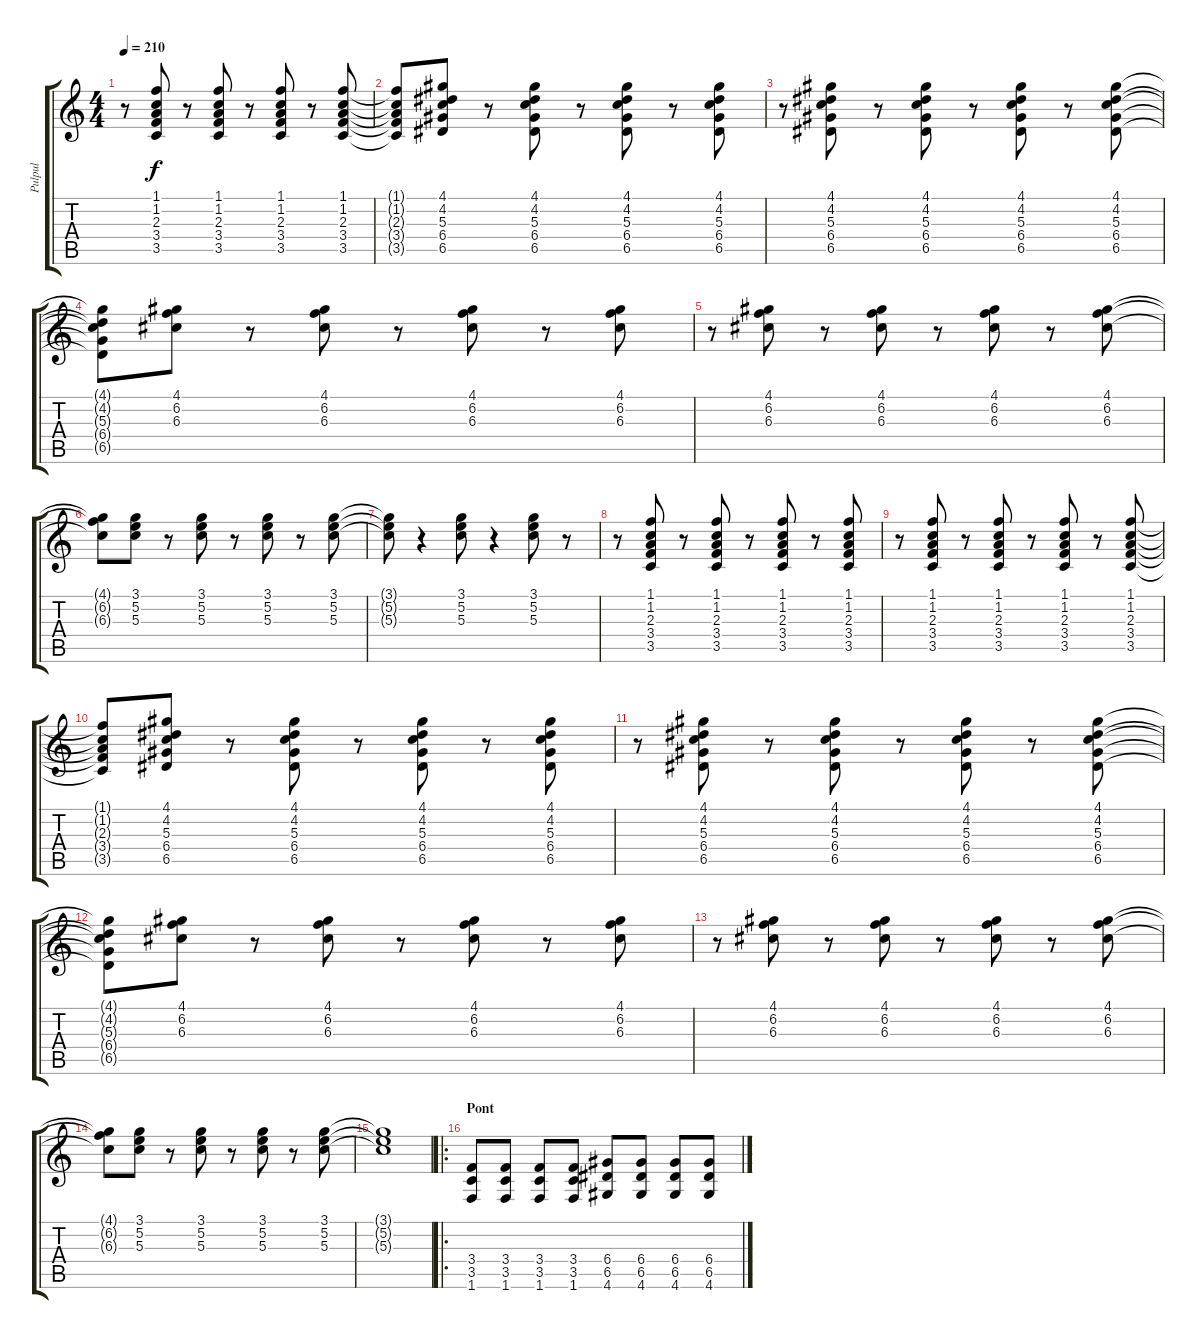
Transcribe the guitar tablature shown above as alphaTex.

\track ("Pulpul" "Pulpul") {instrument electricguitarmuted}
\staff {score tabs}
\tuning (E4 B3 G3 D3 A2 E2) {hide}
\ts (4 4)
\tempo 210
\clef g2
\ks c
r.8{dy f} (1.1 1.2 2.3 3.4 3.5).8 r.8 (1.1 1.2 2.3 3.4 3.5).8 r.8 (1.1 1.2 2.3 3.4 3.5).8 r.8 (1.1 1.2 2.3 3.4 3.5).8 |
(1.1{t} 1.2{t} 2.3{t} 3.4{t} 3.5{t}).8 (4.1 4.2 5.3 6.4 6.5).8 r.8 (4.1 4.2 5.3 6.4 6.5).8 r.8 (4.1 4.2 5.3 6.4 6.5).8 r.8 (4.1 4.2 5.3 6.4 6.5).8 |
r.8 (4.1 4.2 5.3 6.4 6.5).8 r.8 (4.1 4.2 5.3 6.4 6.5).8 r.8 (4.1 4.2 5.3 6.4 6.5).8 r.8 (4.1 4.2 5.3 6.4 6.5).8 |
(4.1{t} 4.2{t} 5.3{t} 6.4{t} 6.5{t}).8 (4.1 6.2 6.3).8 r.8 (4.1 6.2 6.3).8 r.8 (4.1 6.2 6.3).8 r.8 (4.1 6.2 6.3).8 |
r.8 (4.1 6.2 6.3).8 r.8 (4.1 6.2 6.3).8 r.8 (4.1 6.2 6.3).8 r.8 (4.1 6.2 6.3).8 |
(4.1{t} 6.2{t} 6.3{t}).8 (3.1 5.2 5.3).8 r.8 (3.1 5.2 5.3).8 r.8 (3.1 5.2 5.3).8 r.8 (3.1 5.2 5.3).8 |
(3.1{t} 5.2{t} 5.3{t}).8 r.4 (3.1 5.2 5.3).8 r.4 (3.1 5.2 5.3).8 r.8 |
r.8 (1.1 1.2 2.3 3.4 3.5).8 r.8 (1.1 1.2 2.3 3.4 3.5).8 r.8 (1.1 1.2 2.3 3.4 3.5).8 r.8 (1.1 1.2 2.3 3.4 3.5).8 |
r.8 (1.1 1.2 2.3 3.4 3.5).8 r.8 (1.1 1.2 2.3 3.4 3.5).8 r.8 (1.1 1.2 2.3 3.4 3.5).8 r.8 (1.1 1.2 2.3 3.4 3.5).8 |
(1.1{t} 1.2{t} 2.3{t} 3.4{t} 3.5{t}).8 (4.1 4.2 5.3 6.4 6.5).8 r.8 (4.1 4.2 5.3 6.4 6.5).8 r.8 (4.1 4.2 5.3 6.4 6.5).8 r.8 (4.1 4.2 5.3 6.4 6.5).8 |
r.8 (4.1 4.2 5.3 6.4 6.5).8 r.8 (4.1 4.2 5.3 6.4 6.5).8 r.8 (4.1 4.2 5.3 6.4 6.5).8 r.8 (4.1 4.2 5.3 6.4 6.5).8 |
(4.1{t} 4.2{t} 5.3{t} 6.4{t} 6.5{t}).8 (4.1 6.2 6.3).8 r.8 (4.1 6.2 6.3).8 r.8 (4.1 6.2 6.3).8 r.8 (4.1 6.2 6.3).8 |
r.8 (4.1 6.2 6.3).8 r.8 (4.1 6.2 6.3).8 r.8 (4.1 6.2 6.3).8 r.8 (4.1 6.2 6.3).8 |
(4.1{t} 6.2{t} 6.3{t}).8 (3.1 5.2 5.3).8 r.8 (3.1 5.2 5.3).8 r.8 (3.1 5.2 5.3).8 r.8 (3.1 5.2 5.3).8 |
(3.1{t} 5.2{t} 5.3{t}).1 |
\ro
\section ("" "Pont")
(3.4 3.5 1.6).8{instrument distortionguitar} (3.4 3.5 1.6).8 (3.4 3.5 1.6).8 (3.4 3.5 1.6).8 (6.4 6.5 4.6).8 (6.4 6.5 4.6).8 (6.4 6.5 4.6).8 (6.4 6.5 4.6).8
